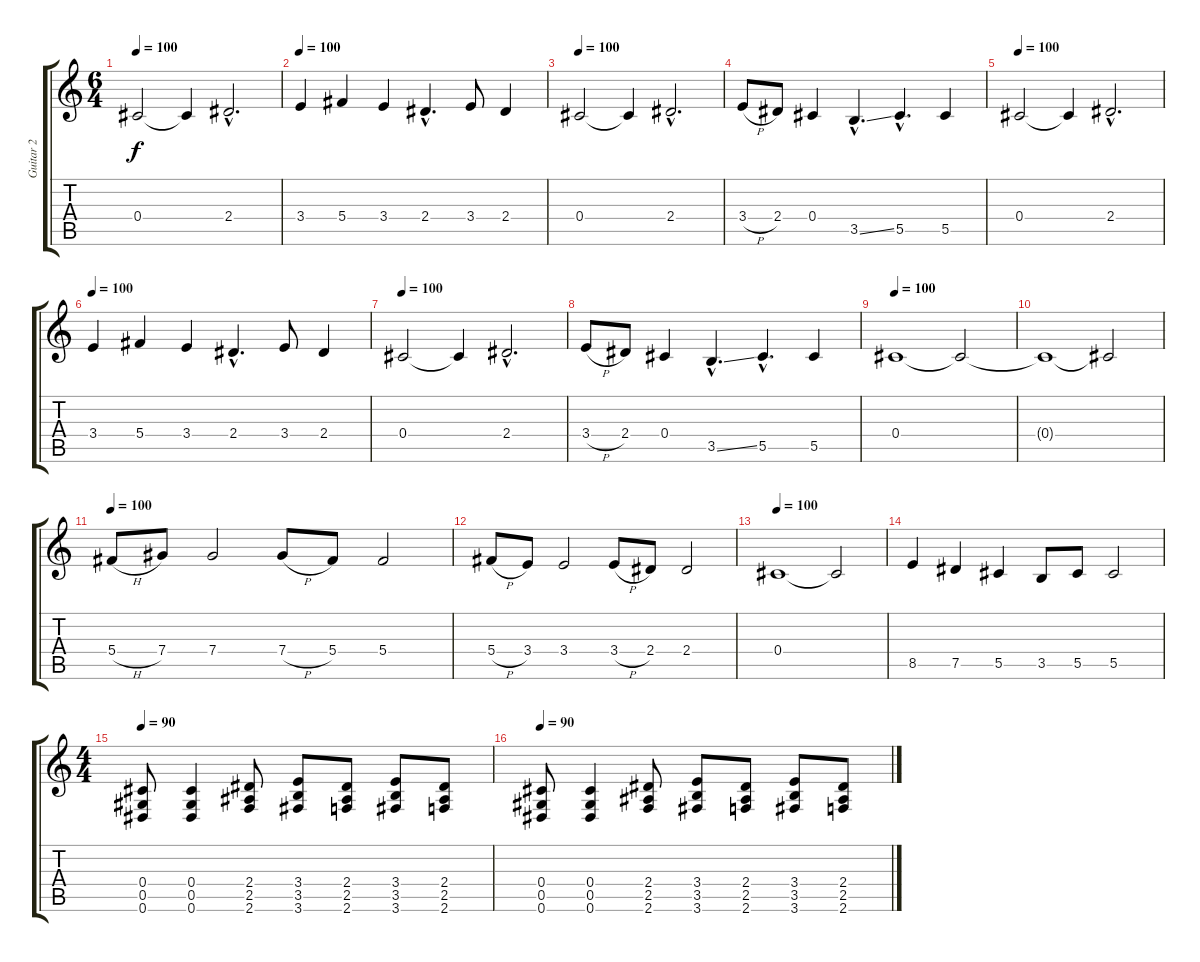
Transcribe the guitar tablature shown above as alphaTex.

\track ("Guitar 2" "Guitar 2") {instrument distortionguitar}
\staff {score tabs}
\tuning (Eb4 Bb3 Gb3 Db3 Ab2 Eb2) {hide}
\ts (6 4)
\tempo 100
\clef g2
\ks c
0.4.2{dy f} 0.4{t}.4 2.4{hac}.2{d} |
\tempo 100
3.4.4 5.4.4 3.4.4 2.4{hac}.4{d} 3.4.8 2.4.4 |
\tempo 100
0.4.2 0.4{t}.4 2.4{hac}.2{d} |
3.4{h}.8 2.4.8 0.4.4 3.5{ss hac}.4{d} 5.5{hac}.4{d} 5.5.4 |
\tempo 100
0.4.2 0.4{t}.4 2.4{hac}.2{d} |
\tempo 100
3.4.4 5.4.4 3.4.4 2.4{hac}.4{d} 3.4.8 2.4.4 |
\tempo 100
0.4.2 0.4{t}.4 2.4{hac}.2{d} |
3.4{h}.8 2.4.8 0.4.4 3.5{ss hac}.4{d} 5.5{hac}.4{d} 5.5.4 |
\tempo 100
0.4.1 0.4{t}.2 |
0.4{t}.1 0.4{t}.2 |
\tempo 100
5.4{h}.8 7.4.8 7.4.2 7.4{h}.8 5.4.8 5.4.2 |
5.4{h}.8 3.4.8 3.4.2 3.4{h}.8 2.4.8 2.4.2 |
\tempo 100
0.4.1 0.4{t}.2 |
8.5.4 7.5.4 5.5.4 3.5.8 5.5.8 5.5.2 |
\ts (4 4)
\tempo 90
(0.4 0.5 0.6).8 (0.4 0.5 0.6).4 (2.4 2.5 2.6).8 (3.4 3.5 3.6).8 (2.4 2.5 2.6).8 (3.4 3.5 3.6).8 (2.4 2.5 2.6).8 |
\tempo 90
(0.4 0.5 0.6).8 (0.4 0.5 0.6).4 (2.4 2.5 2.6).8 (3.4 3.5 3.6).8 (2.4 2.5 2.6).8 (3.4 3.5 3.6).8 (2.4 2.5 2.6).8
